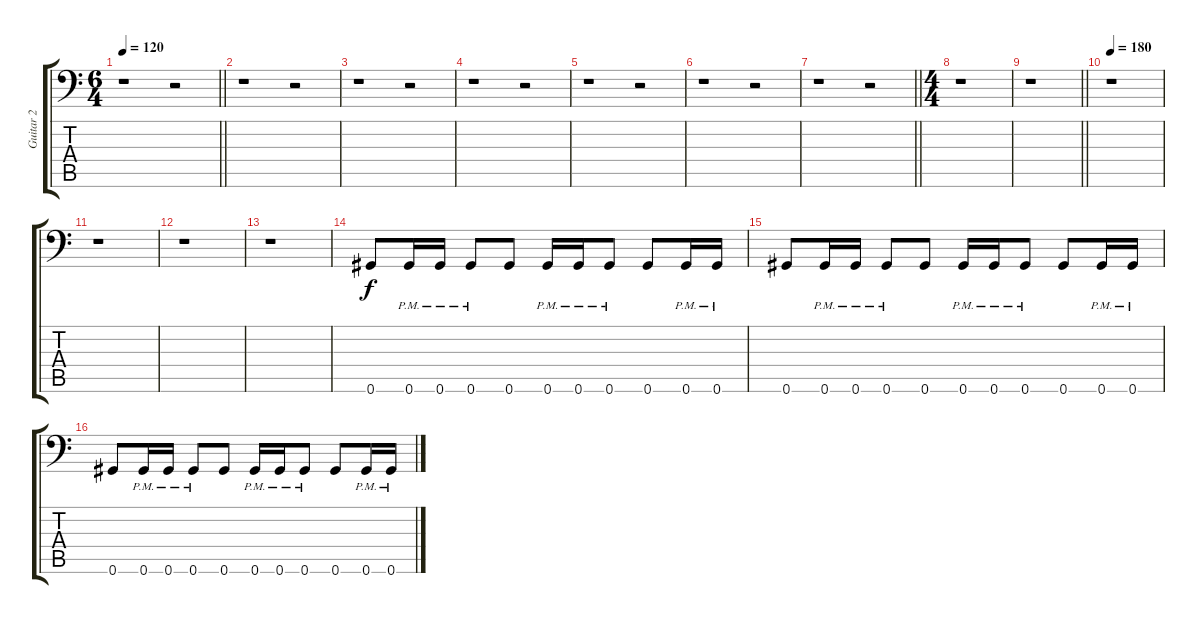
\track ("Guitar 2" "Guitar 2") {instrument overdrivenguitar}
\staff {score tabs}
\tuning (Bb3 F3 Db3 Ab2 Eb2 Ab1) {hide}
\ts (6 4)
\tempo 120
\clef f4
\barLineRight lightlight
\ks c
r.1{dy f} r.2 |
r.1 r.2 |
r.1 r.2 |
r.1 r.2 |
r.1 r.2 |
r.1 r.2 |
\barLineRight lightlight
r.1 r.2 |
\ts (4 4)
r.1 |
\barLineRight lightlight
r.1 |
\tempo 180
r.1 |
r.1 |
r.1 |
r.1 |
0.6.8 0.6{pm}.16 0.6{pm}.16 0.6{pm}.8 0.6.8 0.6{pm}.16 0.6{pm}.16 0.6{pm}.8 0.6.8 0.6{pm}.16 0.6{pm}.16 |
0.6.8 0.6{pm}.16 0.6{pm}.16 0.6{pm}.8 0.6.8 0.6{pm}.16 0.6{pm}.16 0.6{pm}.8 0.6.8 0.6{pm}.16 0.6{pm}.16 |
0.6.8 0.6{pm}.16 0.6{pm}.16 0.6{pm}.8 0.6.8 0.6{pm}.16 0.6{pm}.16 0.6{pm}.8 0.6.8 0.6{pm}.16 0.6{pm}.16
